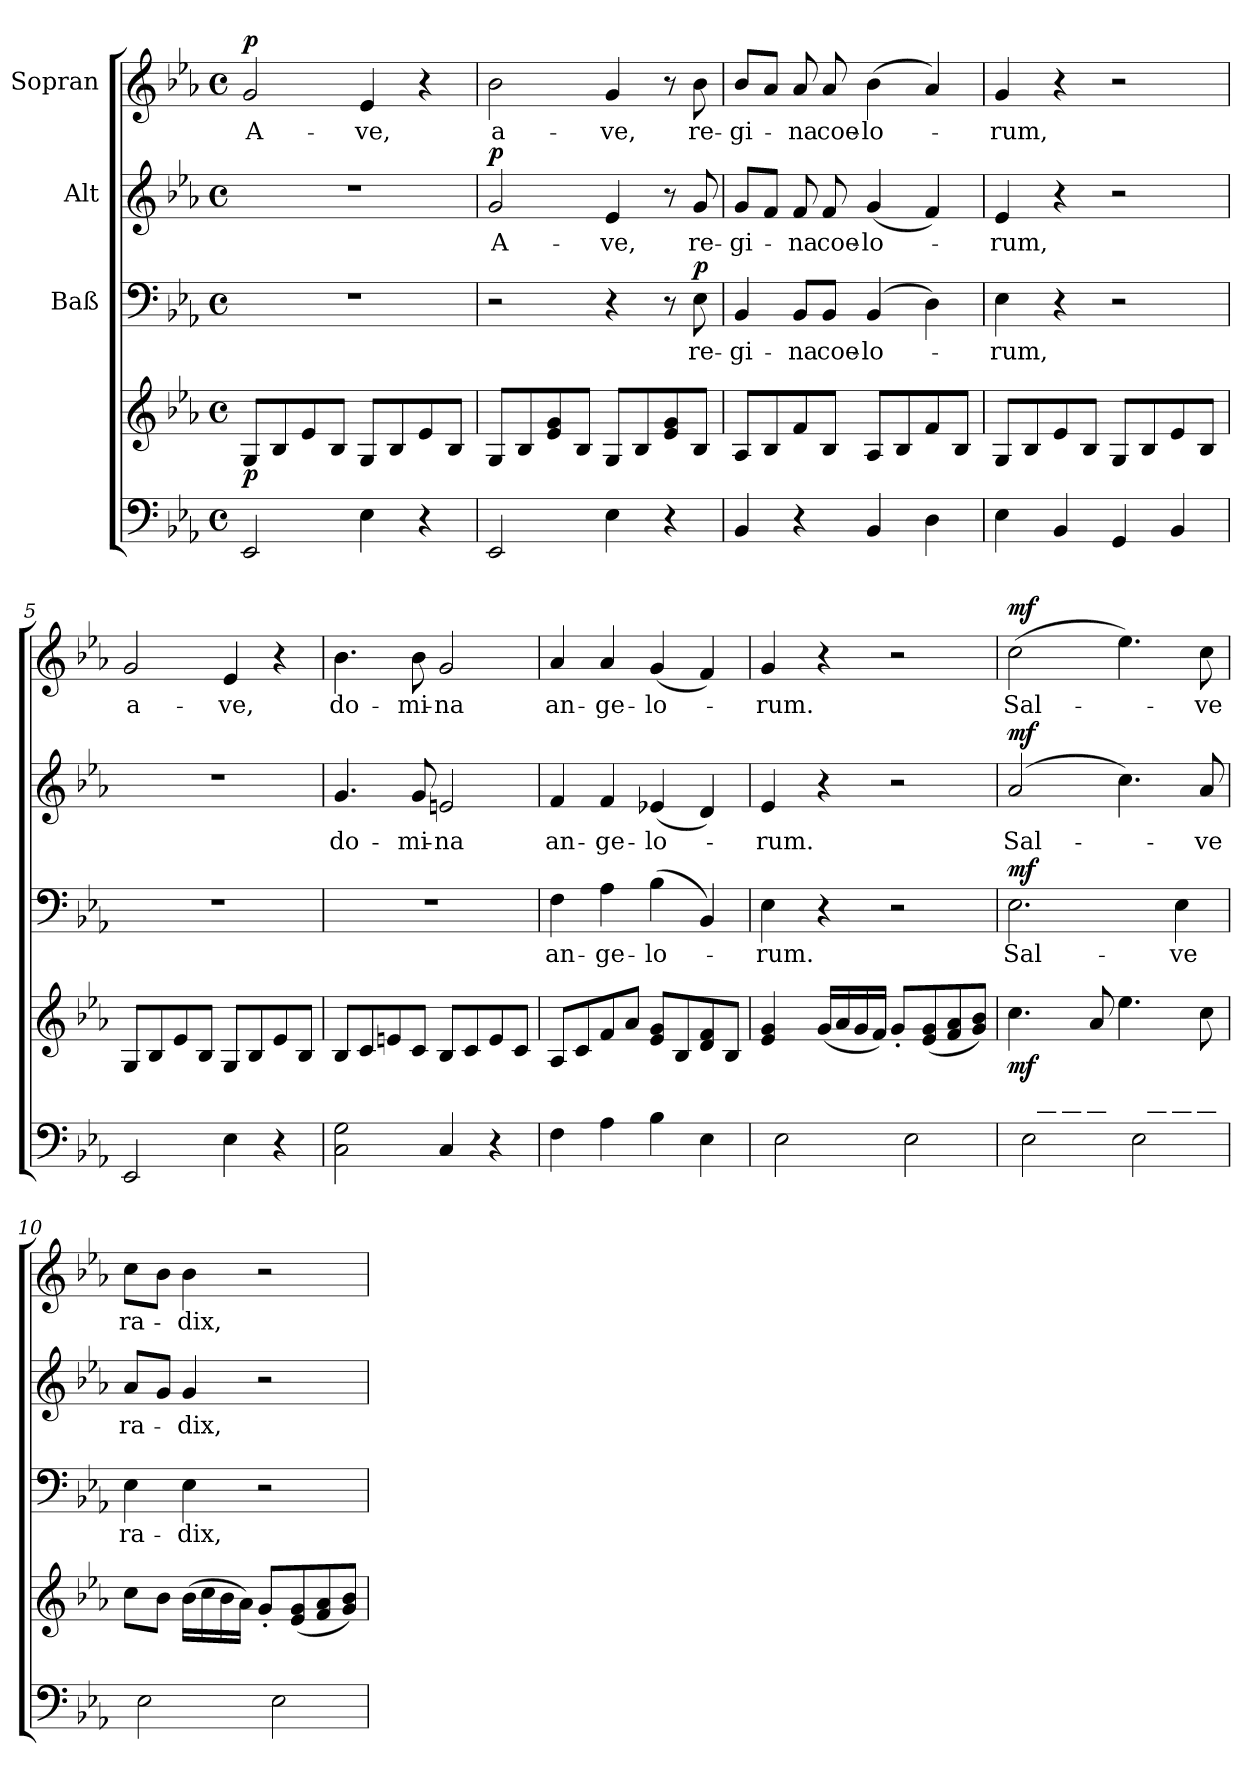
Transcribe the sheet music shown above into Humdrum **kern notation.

**kern	**kern	**dynam	**kern	**text	**dynam	**kern	**text	**dynam	**kern	**text	**dynam
*part4	*part4	*part4	*part3	*part3	*part3	*part2	*part2	*part2	*part1	*part1	*part1
*staff5	*staff4	*staff4/5	*staff3	*staff3	*staff3	*staff2	*staff2	*staff2	*staff1	*staff1	*staff1
*	*	*	*I"Baß	*	*	*I"Alt	*	*	*I"Sopran	*	*
*clefF4	*clefG2	*	*clefF4	*	*	*clefG2	*	*	*clefG2	*	*
*k[b-e-a-]	*k[b-e-a-]	*	*k[b-e-a-]	*	*	*k[b-e-a-]	*	*	*k[b-e-a-]	*	*
*E-:	*E-:	*	*E-:	*	*	*E-:	*	*	*E-:	*	*
*M4/4	*M4/4	*	*M4/4	*	*	*M4/4	*	*	*M4/4	*	*
*met(c)	*met(c)	*	*met(c)	*	*	*met(c)	*	*	*met(c)	*	*
=1	=1	=1	=1	=1	=1	=1	=1	=1	=1	=1	=1
!	!	!LO:DY:b	!	!	!	!	!	!	!	!LO:LY:b	!LO:DY:a
2EE-/	8G/L	p	1r	.	.	1r	.	.	2g/	A-	p
.	8B-/	.	.	.	.	.	.	.	.	.	.
.	8e-/	.	.	.	.	.	.	.	.	.	.
.	8B-/J	.	.	.	.	.	.	.	.	.	.
!	!	!	!	!	!	!	!	!	!	!LO:LY:b	!
4E-\	8G/L	.	.	.	.	.	.	.	4e-/	-ve,	.
.	8B-/	.	.	.	.	.	.	.	.	.	.
4r	8e-/	.	.	.	.	.	.	.	4r	.	.
.	8B-/J	.	.	.	.	.	.	.	.	.	.
=2	=2	=2	=2	=2	=2	=2	=2	=2	=2	=2	=2
!	!	!	!	!	!	!	!LO:LY:b	!LO:DY:a	!	!LO:LY:b	!
2EE-/	8G/L	.	2r	.	.	2g/	A-	p	2b-\	a-	.
.	8B-/	.	.	.	.	.	.	.	.	.	.
.	8e-/ 8g/	.	.	.	.	.	.	.	.	.	.
.	8B-/J	.	.	.	.	.	.	.	.	.	.
!	!	!	!	!	!	!	!LO:LY:b	!	!	!LO:LY:b	!
4E-\	8G/L	.	4r	.	.	4e-/	-ve,	.	4g/	-ve,	.
.	8B-/	.	.	.	.	.	.	.	.	.	.
4r	8e-/ 8g/	.	8r	.	.	8r	.	.	8r	.	.
!	!	!	!	!LO:LY:b	!LO:DY:a	!	!LO:LY:b	!	!	!LO:LY:b	!
.	8B-/J	.	8E-\	re-	p	8g/	re-	.	8b-\	re-	.
=3	=3	=3	=3	=3	=3	=3	=3	=3	=3	=3	=3
!	!	!	!	!LO:LY:b	!	!	!LO:LY:b	!	!	!LO:LY:b	!
4BB-/	8A-/L	.	4BB-/	-gi-	.	8g/L	-gi-	.	8b-/L	-gi-	.
.	8B-/	.	.	.	.	8f/J	.	.	8a-/J	.	.
!	!	!	!	!LO:LY:b	!	!	!LO:LY:b	!	!	!LO:LY:b	!
4r	8f/	.	8BB-/L	-na	.	8f/	-na	.	8a-/	-na	.
!	!	!	!	!LO:LY:b	!	!	!LO:LY:b	!	!	!LO:LY:b	!
.	8B-/J	.	8BB-/J	coe-	.	8f/	coe-	.	8a-/	coe-	.
!	!	!	!	!LO:LY:b	!	!	!LO:LY:b	!	!	!LO:LY:b	!
4BB-/	8A-/L	.	(4BB-/	-lo-	.	(<4g/	-lo-	.	(>4b-\	-lo-	.
.	8B-/	.	.	.	.	.	.	.	.	.	.
4D\	8f/	.	4D\)	.	.	4f/)	.	.	4a-/)	.	.
.	8B-/J	.	.	.	.	.	.	.	.	.	.
=4	=4	=4	=4	=4	=4	=4	=4	=4	=4	=4	=4
!	!	!	!	!LO:LY:b	!	!	!LO:LY:b	!	!	!LO:LY:b	!
4E-\	8G/L	.	4E-\	-rum,	.	4e-/	-rum,	.	4g/	-rum,	.
.	8B-/	.	.	.	.	.	.	.	.	.	.
4BB-/	8e-/	.	4r	.	.	4r	.	.	4r	.	.
.	8B-/J	.	.	.	.	.	.	.	.	.	.
4GG/	8G/L	.	2r	.	.	2r	.	.	2r	.	.
.	8B-/	.	.	.	.	.	.	.	.	.	.
4BB-/	8e-/	.	.	.	.	.	.	.	.	.	.
.	8B-/J	.	.	.	.	.	.	.	.	.	.
!!LO:LB:g=z
=5	=5	=5	=5	=5	=5	=5	=5	=5	=5	=5	=5
!	!	!	!	!	!	!	!	!	!	!LO:LY:b	!
2EE-/	8G/L	.	1r	.	.	1r	.	.	2g/	a-	.
.	8B-/	.	.	.	.	.	.	.	.	.	.
.	8e-/	.	.	.	.	.	.	.	.	.	.
.	8B-/J	.	.	.	.	.	.	.	.	.	.
!	!	!	!	!	!	!	!	!	!	!LO:LY:b	!
4E-\	8G/L	.	.	.	.	.	.	.	4e-/	-ve,	.
.	8B-/	.	.	.	.	.	.	.	.	.	.
4r	8e-/	.	.	.	.	.	.	.	4r	.	.
.	8B-/J	.	.	.	.	.	.	.	.	.	.
=6	=6	=6	=6	=6	=6	=6	=6	=6	=6	=6	=6
!	!	!	!	!	!	!	!LO:LY:b	!	!	!LO:LY:b	!
2C\ 2G\	8B-/L	.	1r	.	.	4.g/	do-	.	4.b-\	do-	.
.	8c/	.	.	.	.	.	.	.	.	.	.
.	8en/	.	.	.	.	.	.	.	.	.	.
!	!	!	!	!	!	!	!LO:LY:b	!	!	!LO:LY:b	!
.	8c/J	.	.	.	.	8g/	-mi-	.	8b-\	-mi-	.
!	!	!	!	!	!	!	!LO:LY:b	!	!	!LO:LY:b	!
4C/	8B-/L	.	.	.	.	2en/	-na	.	2g/	-na	.
.	8c/	.	.	.	.	.	.	.	.	.	.
4r	8e/	.	.	.	.	.	.	.	.	.	.
.	8c/J	.	.	.	.	.	.	.	.	.	.
=7	=7	=7	=7	=7	=7	=7	=7	=7	=7	=7	=7
!	!	!	!	!LO:LY:b	!	!	!LO:LY:b	!	!	!LO:LY:b	!
4F\	8A-/L	.	4F\	an-	.	4f/	an-	.	4a-/	an-	.
.	8c/	.	.	.	.	.	.	.	.	.	.
!	!	!	!	!LO:LY:b	!	!	!LO:LY:b	!	!	!LO:LY:b	!
4A-\	8f/	.	4A-\	-ge-	.	4f/	-ge-	.	4a-/	-ge-	.
.	8a-/J	.	.	.	.	.	.	.	.	.	.
!	!	!	!	!LO:LY:b	!	!	!LO:LY:b	!	!	!LO:LY:b	!
4B-\	8e-/ 8g/L	.	(>4B-\	-lo-	.	(<4e-X/	-lo-	.	(<4g/	-lo-	.
.	8B-/	.	.	.	.	.	.	.	.	.	.
4E-\	8d/ 8f/	.	4BB-/)	.	.	4d/)	.	.	4f/)	.	.
.	8B-/J	.	.	.	.	.	.	.	.	.	.
=8	=8	=8	=8	=8	=8	=8	=8	=8	=8	=8	=8
*^	*	*	*	*	*	*	*	*	*	*	*
!	!	!	!	!	!LO:LY:b	!	!	!LO:LY:b	!	!	!LO:LY:b	!
8E-/Lyy	2E-\	4e-/ 4g/	.	4E-\	-rum.	.	4e-/	-rum.	.	4g/	-rum.	.
8G/ 8B-/	.	.	.	.	.	.	.	.	.	.	.	.
8G/ 8B-/	.	(<16g/LL	.	4r	.	.	4r	.	.	4r	.	.
.	.	16a-/	.	.	.	.	.	.	.	.	.	.
8G/ 8B-/J	.	16g/	.	.	.	.	.	.	.	.	.	.
.	.	16f/JJ)	.	.	.	.	.	.	.	.	.	.
8E-/Lyy	2E-\	8g'</L	.	2r	.	.	2r	.	.	2r	.	.
8G/ 8B-/	.	(<8e-/ 8g/	.	.	.	.	.	.	.	.	.	.
8G/ 8B-/	.	8f/ 8a-/	.	.	.	.	.	.	.	.	.	.
8G/ 8B-/J	.	8g/ 8b-/J)	.	.	.	.	.	.	.	.	.	.
!!LO:PB:g=z
=9	=9	=9	=9	=9	=9	=9	=9	=9	=9	=9	=9	=9
!	!	!	!LO:DY:b	!	!LO:LY:b	!LO:DY:a	!	!LO:LY:b	!LO:DY:a	!	!LO:LY:b	!LO:DY:a
8E-/Lyy	2E-\	4.cc\	mf	2.E-\	Sal-	mf	(2a-/	Sal-	mf	(>2cc\	Sal-	mf
8A-/ 8c/	.	.	.	.	.	.	.	.	.	.	.	.
8A-/ 8c/	.	.	.	.	.	.	.	.	.	.	.	.
8A-/ 8c/J	.	8a-/	.	.	.	.	.	.	.	.	.	.
8E-/Lyy	2E-\	4.ee-\	.	.	.	.	4.cc\)	.	.	4.ee-\)	.	.
8A-/ 8c/	.	.	.	.	.	.	.	.	.	.	.	.
!	!	!	!	!	!LO:LY:b	!	!	!	!	!	!	!
8A-/ 8c/	.	.	.	4E-\	-ve	.	.	.	.	.	.	.
!	!	!	!	!	!	!	!	!LO:LY:b	!	!	!LO:LY:b	!
8A-/ 8c/J	.	8cc\	.	.	.	.	8a-/	-ve	.	8cc\	-ve	.
=10	=10	=10	=10	=10	=10	=10	=10	=10	=10	=10	=10	=10
!	!	!	!	!	!LO:LY:b	!	!	!LO:LY:b	!	!	!LO:LY:b	!
8E-/Lyy	2E-\	8cc\L	.	4E-\	ra-	.	8a-/L	ra-	.	8cc\L	ra-	.
8G/ 8B-/	.	8b-\J	.	.	.	.	8g/J	.	.	8b-\J	.	.
!	!	!	!	!	!LO:LY:b	!	!	!LO:LY:b	!	!	!LO:LY:b	!
8G/ 8B-/	.	(>16b-\LL	.	4E-\	-dix,	.	4g/	-dix,	.	4b-\	-dix,	.
.	.	16cc\	.	.	.	.	.	.	.	.	.	.
8G/ 8B-/J	.	16b-\	.	.	.	.	.	.	.	.	.	.
.	.	16a-\JJ)	.	.	.	.	.	.	.	.	.	.
8E-/Lyy	2E-\	8g'</L	.	2r	.	.	2r	.	.	2r	.	.
8G/ 8B-/	.	(<8e-/ 8g/	.	.	.	.	.	.	.	.	.	.
8G/ 8B-/	.	8f/ 8a-/	.	.	.	.	.	.	.	.	.	.
8G/ 8B-/J	.	8g/ 8b-/J)	.	.	.	.	.	.	.	.	.	.
*v	*v	*	*	*	*	*	*	*	*	*	*	*
=	=	=	=	=	=	=	=	=	=	=	=
*-	*-	*-	*-	*-	*-	*-	*-	*-	*-	*-	*-
